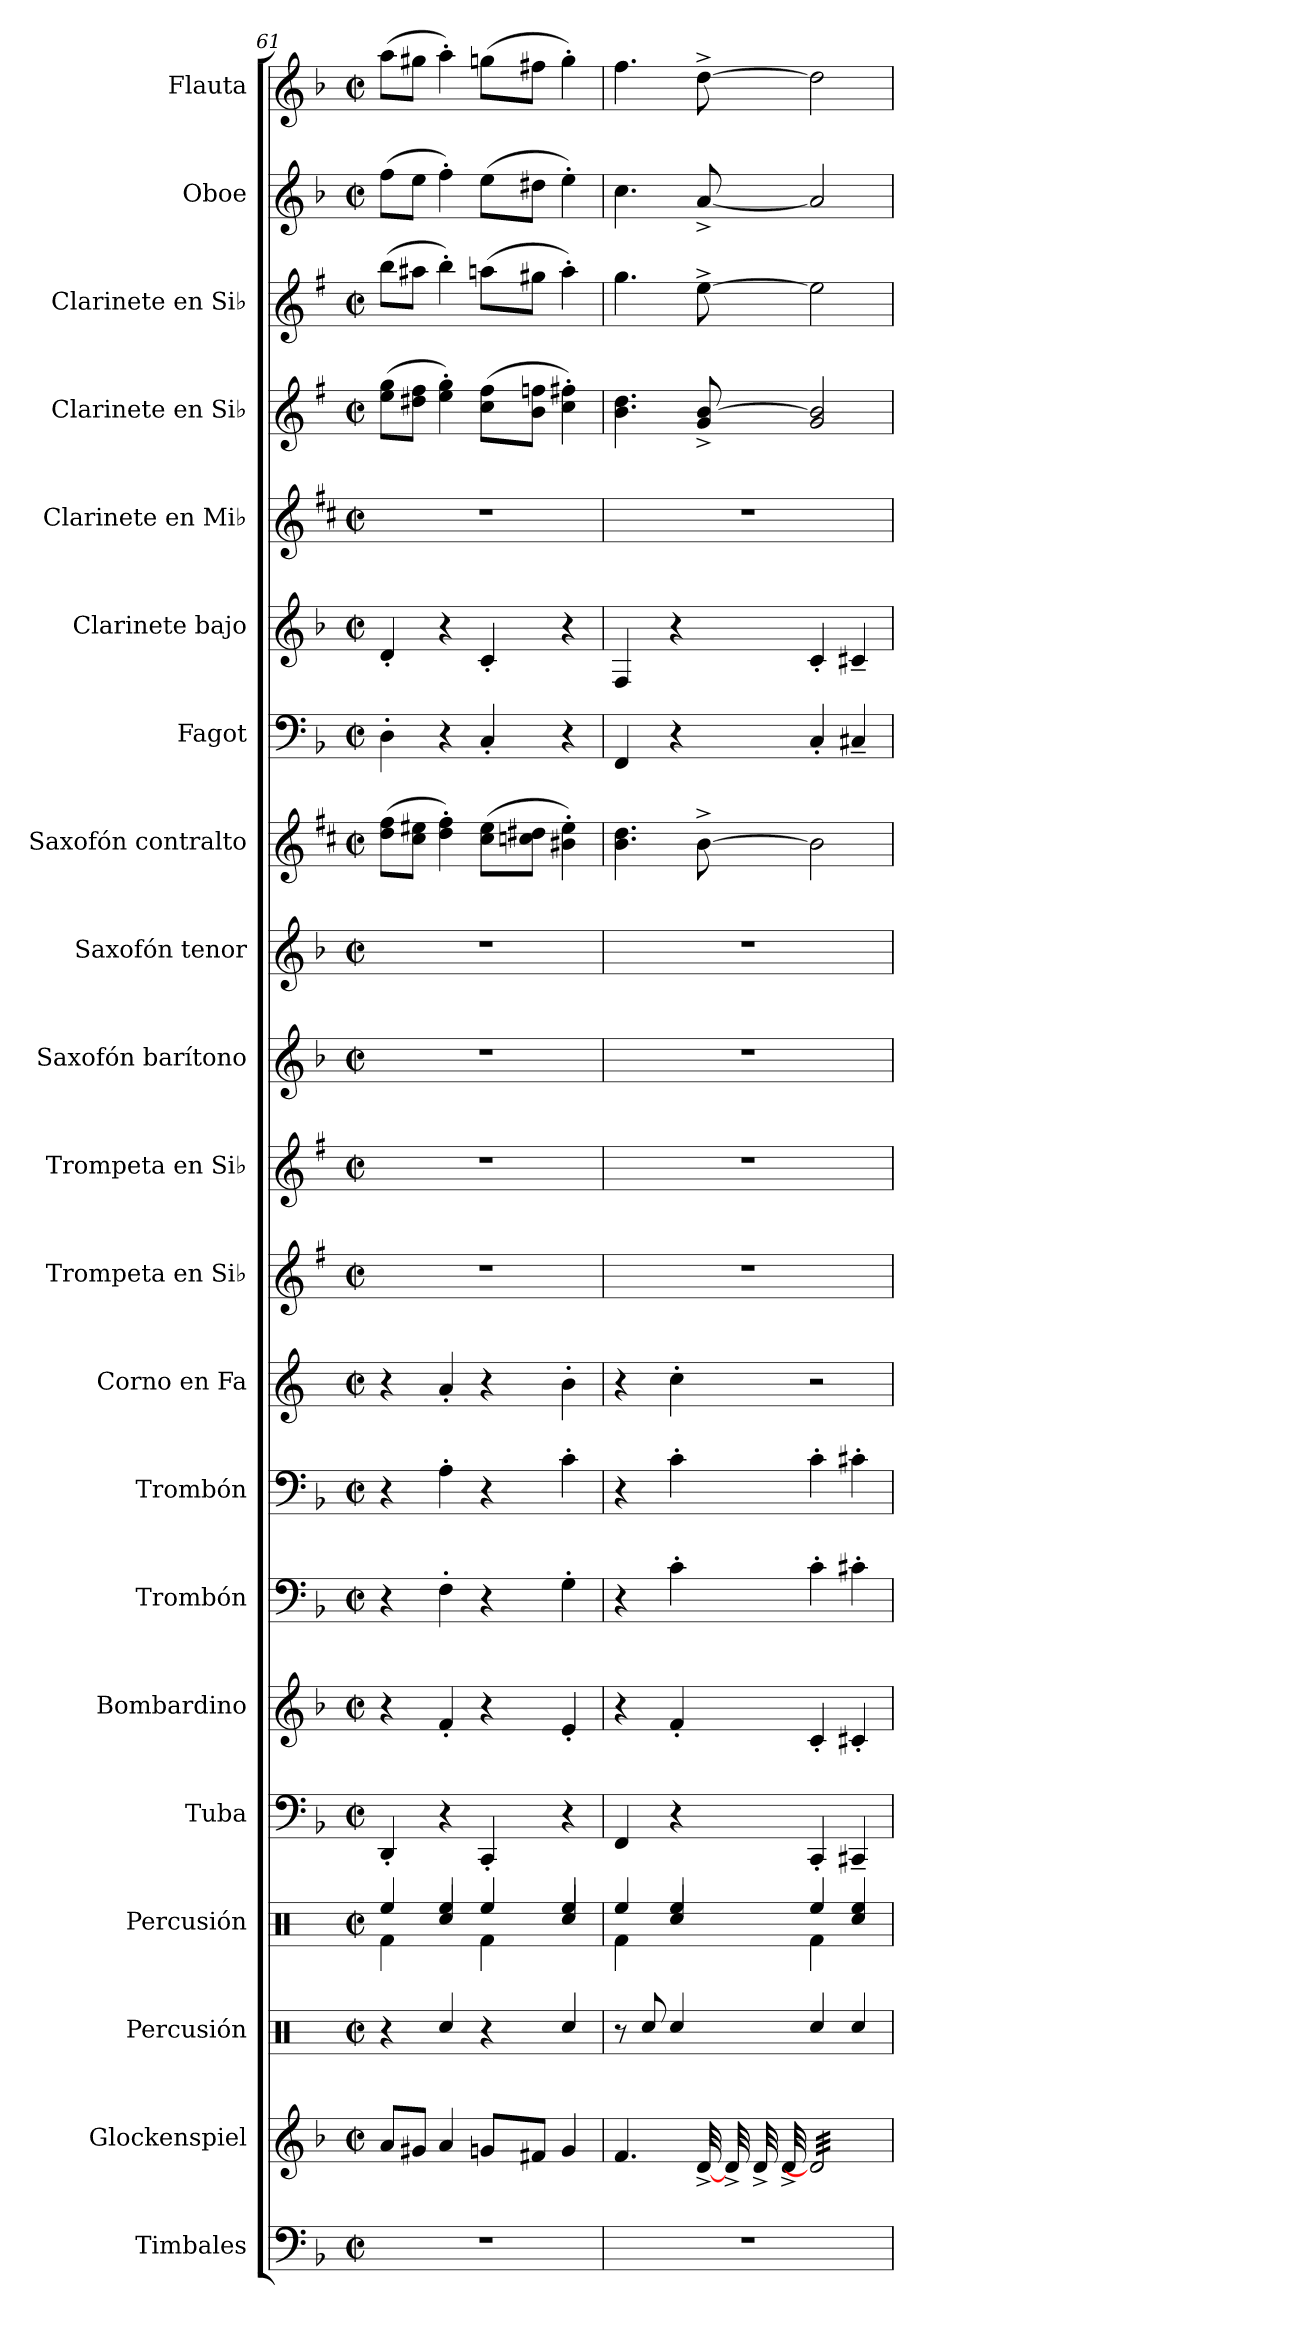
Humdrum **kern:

**kern	**kern	**kern	**kern	**kern	**kern	**kern	**kern	**kern	**kern	**kern	**kern	**kern	**kern	**kern	**kern	**kern	**kern	**kern	**kern	**kern
*part21	*part20	*part19	*part18	*part17	*part16	*part15	*part14	*part13	*part12	*part11	*part10	*part9	*part8	*part7	*part6	*part5	*part4	*part3	*part2	*part1
*staff21	*staff20	*staff19	*staff18	*staff17	*staff16	*staff15	*staff14	*staff13	*staff12	*staff11	*staff10	*staff9	*staff8	*staff7	*staff6	*staff5	*staff4	*staff3	*staff2	*staff1
*I"Timbales	*I"Glockenspiel	*I"Percusión	*I"Percusión	*I"Tuba	*I"Bombardino	*I"Trombón	*I"Trombón	*I"Corno en Fa	*I"Trompeta en Si♭	*I"Trompeta en Si♭	*I"Saxofón barítono	*I"Saxofón tenor	*I"Saxofón contralto	*I"Fagot	*I"Clarinete bajo	*I"Clarinete en Mi♭	*I"Clarinete en Si♭	*I"Clarinete en Si♭	*I"Oboe	*I"Flauta
*I'Timb.	*I'Glock.	*I'Perc.	*I'Perc.	*I'Tba.	*I'Bo.	*I'Tbn.	*I'Tbn.	*I'Cor. Fa	*I'Tpt. Si♭	*I'Tpt. Si♭	*I'Sax. Bar.	*I'Sax. T.	*I'Sax. Ctrl.	*I'Fag.	*I'Cl. B.	*I'Cl. Mi♭	*I'Cl. Si♭	*I'Cl. Si♭	*I'Ob.	*I'Fl.
!!LO:PB:g=z
*clefF4	*clefG2	*clefX	*clefX	*clefF4	*clefG2	*clefF4	*clefF4	*clefG2	*clefG2	*clefG2	*clefG2	*clefG2	*clefG2	*clefF4	*clefG2	*clefG2	*clefG2	*clefG2	*clefG2	*clefG2
*	*ITrd-14c-24	*	*	*	*ITrd8c14	*	*	*ITrd4c7	*ITrd1c2	*ITrd1c2	*ITrd12c21	*ITrd8c14	*ITrd5c9	*	*ITrd8c14	*ITrd-2c-3	*ITrd1c2	*ITrd1c2	*	*
*k[b-]	*k[b-]	*k[]	*k[]	*k[b-]	*k[b-]	*k[b-]	*k[b-]	*k[b-]	*k[b-]	*k[b-]	*k[b-]	*k[b-]	*k[b-]	*k[b-]	*k[b-]	*k[b-]	*k[b-]	*k[b-]	*k[b-]	*k[b-]
*M2/2	*M2/2	*M2/2	*M2/2	*M2/2	*M2/2	*M2/2	*M2/2	*M2/2	*M2/2	*M2/2	*M2/2	*M2/2	*M2/2	*M2/2	*M2/2	*M2/2	*M2/2	*M2/2	*M2/2	*M2/2
*met(c|)	*met(c|)	*met(c|)	*met(c|)	*met(c|)	*met(c|)	*met(c|)	*met(c|)	*met(c|)	*met(c|)	*met(c|)	*met(c|)	*met(c|)	*met(c|)	*met(c|)	*met(c|)	*met(c|)	*met(c|)	*met(c|)	*met(c|)	*met(c|)
=61	=61	=61	=61	=61	=61	=61	=61	=61	=61	=61	=61	=61	=61	=61	=61	=61	=61	=61	=61	=61
*	*	*	*^	*	*	*	*	*	*	*	*	*	*	*	*	*	*	*	*	*
1r	8aaa/L	4r	4Ree/	4Rf\	4DD'/	4r	4r	4r	4r	1r	1r	1r	1r	(>8f\ 8a\L	4D'\	4D'/	1r	(>8dd\ 8ff\L	(>8aa\L	(>8ff\L	(>8aa\L
.	8ggg#X/J	.	.	.	.	.	.	.	.	.	.	.	.	8e\ 8g#X\J	.	.	.	8cc#X\ 8ee\J	8gg#X\J	8ee\J	8gg#X\J
.	4aaa/	4Rcc/	4Ree/	4Rcc/	4r	4F'/	4F'\	4A'\	4d'/	.	.	.	.	4f\' 4a\')	4r	4r	.	4dd\' 4ff\')	4aa'\)	4ff'\)	4aa'\)
.	8gggn/L	4r	4Ree/	4Rf\	4CC'/	4r	4r	4r	4r	.	.	.	.	(>8e\ 8g#\L	4C'/	4C'/	.	(>8b-\ 8ee\L	(>8ggn\L	(>8ee\L	(>8ggn\L
.	8fff#X/J	.	.	.	.	.	.	.	.	.	.	.	.	8e-X\ 8f#X\J	.	.	.	8a\ 8ee-X\J	8ff#X\J	8dd#X\J	8ff#X\J
.	4ggg/	4Rcc/	4Ree/	4Rcc/	4r	4E'/	4G'\	4c'\	4e'\	.	.	.	.	4d#X\' 4g#\')	4r	4r	.	4b-\' 4een\')	4gg'\)	4ee'\)	4gg'\)
=62	=62	=62	=62	=62	=62	=62	=62	=62	=62	=62	=62	=62	=62	=62	=62	=62	=62	=62	=62	=62	=62
1r	4.fff/	8r	4Ree/	4Rf\	4FF/	4r	4r	4r	4r	1r	1r	1r	1r	4.d\ 4.f\	4FF/	4FF/	1r	4.a\ 4.cc\	4.ff\	4.cc\	4.ff\
.	.	8Rcc/	.	.	.	.	.	.	.	.	.	.	.	.	.	.	.	.	.	.	.
.	.	4Rcc/	4Ree/	4Rcc/	4r	4F'/	4c'\	4c'\	4f'\	.	.	.	.	.	4r	4r	.	.	.	.	.
*	*tremolo	*	*	*	*	*	*	*	*	*	*	*	*	*	*	*	*	*	*	*	*
.	[32ddd^/	.	.	.	.	.	.	.	.	.	.	.	.	[8d^\	.	.	.	8f/^ [8a/^	[8dd^\	[8a^/	[8dd^\
.	32ddd^/	.	.	.	.	.	.	.	.	.	.	.	.	.	.	.	.	.	.	.	.
.	32ddd^/	.	.	.	.	.	.	.	.	.	.	.	.	.	.	.	.	.	.	.	.
.	32ddd^/	.	.	.	.	.	.	.	.	.	.	.	.	.	.	.	.	.	.	.	.
.	32ddd/]LLL	4Rcc/	4Ree/	4Rf\	4CC'/	4C'/	4c'\	4c'\	2r	.	.	.	.	2d\]	4C'/	4C'/	.	2f/ 2a/]	2dd\]	2a/]	2dd\]
.	32ddd/	.	.	.	.	.	.	.	.	.	.	.	.	.	.	.	.	.	.	.	.
.	32ddd/	.	.	.	.	.	.	.	.	.	.	.	.	.	.	.	.	.	.	.	.
.	32ddd/	.	.	.	.	.	.	.	.	.	.	.	.	.	.	.	.	.	.	.	.
.	32ddd/	.	.	.	.	.	.	.	.	.	.	.	.	.	.	.	.	.	.	.	.
.	32ddd/	.	.	.	.	.	.	.	.	.	.	.	.	.	.	.	.	.	.	.	.
.	32ddd/	.	.	.	.	.	.	.	.	.	.	.	.	.	.	.	.	.	.	.	.
.	32ddd/	.	.	.	.	.	.	.	.	.	.	.	.	.	.	.	.	.	.	.	.
.	32ddd/	4Rcc/	4Ree/	4Rcc/	4CC#X~/	4C#X'/	4c#X'\	4c#X'\	.	.	.	.	.	.	4C#X~/	4C#X~/	.	.	.	.	.
.	32ddd/	.	.	.	.	.	.	.	.	.	.	.	.	.	.	.	.	.	.	.	.
.	32ddd/	.	.	.	.	.	.	.	.	.	.	.	.	.	.	.	.	.	.	.	.
.	32ddd/	.	.	.	.	.	.	.	.	.	.	.	.	.	.	.	.	.	.	.	.
.	32ddd/	.	.	.	.	.	.	.	.	.	.	.	.	.	.	.	.	.	.	.	.
.	32ddd/	.	.	.	.	.	.	.	.	.	.	.	.	.	.	.	.	.	.	.	.
.	32ddd/	.	.	.	.	.	.	.	.	.	.	.	.	.	.	.	.	.	.	.	.
.	32ddd/JJJ	.	.	.	.	.	.	.	.	.	.	.	.	.	.	.	.	.	.	.	.
*	*Xtremolo	*	*	*	*	*	*	*	*	*	*	*	*	*	*	*	*	*	*	*	*
*	*	*	*v	*v	*	*	*	*	*	*	*	*	*	*	*	*	*	*	*	*	*
=	=	=	=	=	=	=	=	=	=	=	=	=	=	=	=	=	=	=	=	=
*-	*-	*-	*-	*-	*-	*-	*-	*-	*-	*-	*-	*-	*-	*-	*-	*-	*-	*-	*-	*-
